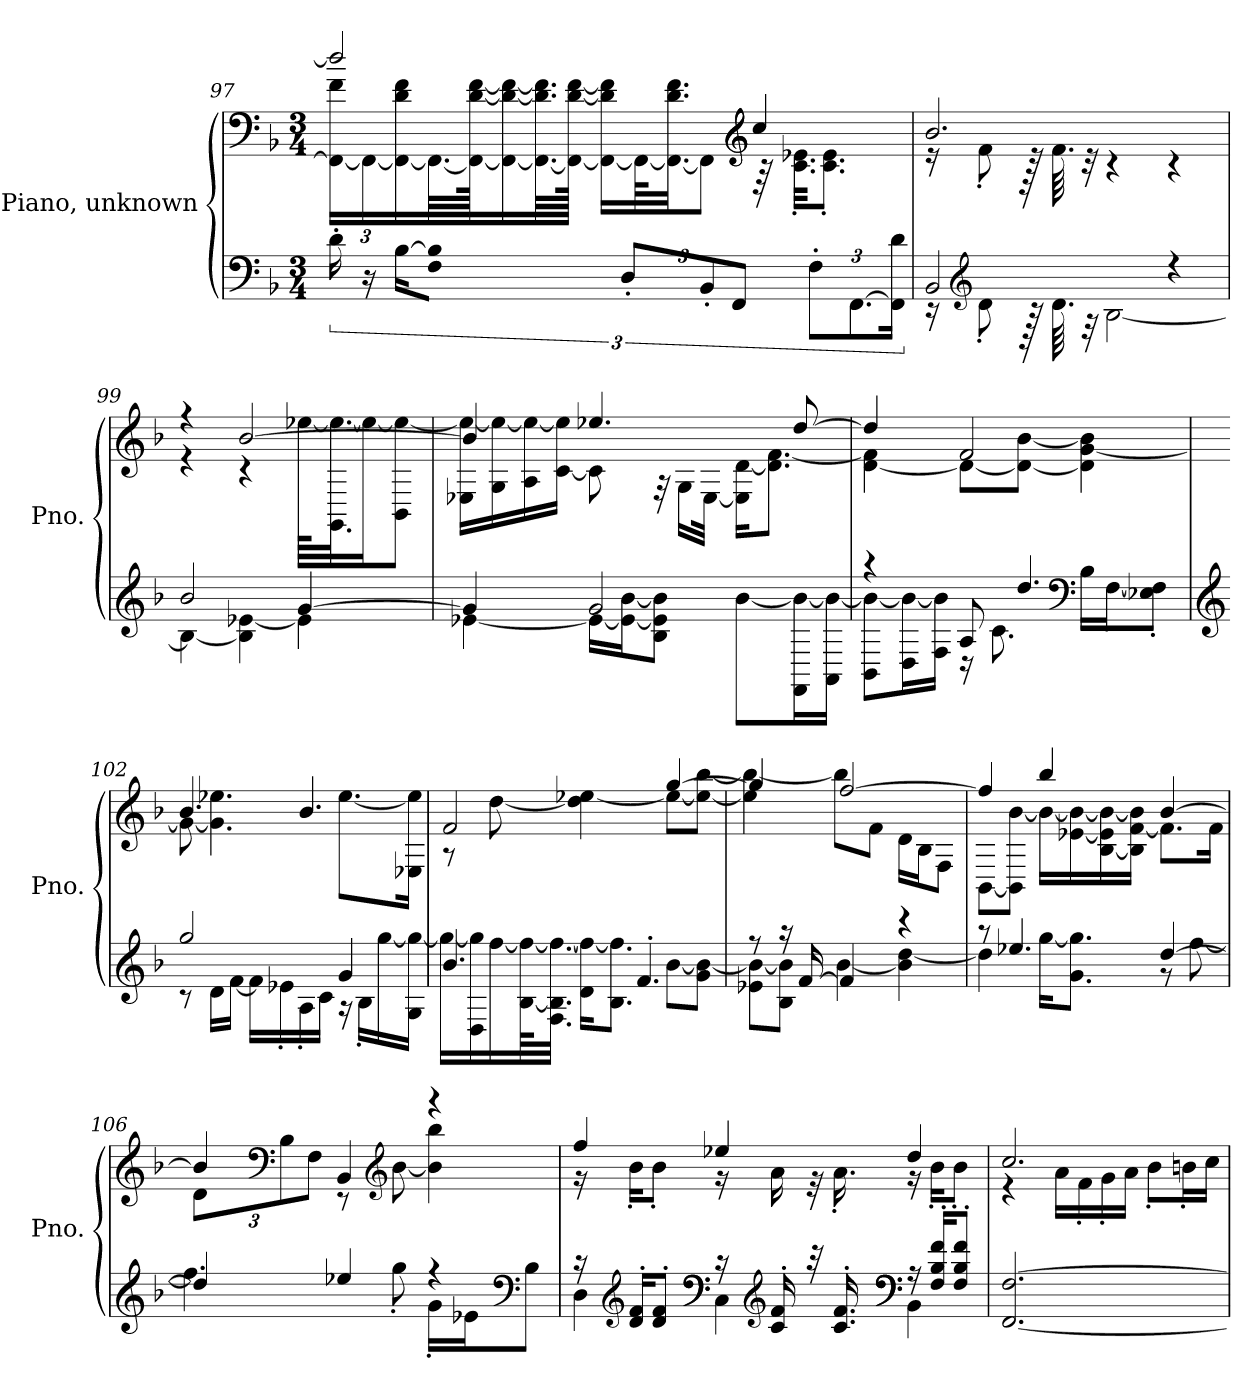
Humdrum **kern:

**kern	**kern
*part1	*part1
*staff2	*staff1
*I"Piano, unknown	*
*I'Pno.	*
*clefF4	*clefF4
*k[b-]	*k[b-]
*M3/4	*M3/4
=97	=97
*	*^
*	*	*Xbrackettup
24d'\	2dd/]	24FF\_ 24f\LL
24r	.	24FF\_
[24B-\KL	.	24FF\_ 24d\ 24f\
8F\ 8B-\]J	.	64.FF\LL_
.	.	128FF\_ [128d\ [128f\JJK
.	.	16FF\_ 16d\_ 16f\_
.	.	64.FF\_ 64.d\] 64.f\]LL
.	.	128FF\_ [128d\ [128f\JJJJk
*Xbrackettup	*	*
12D'/L	.	16FF\_ 16d\] 16f\]LL
.	.	64FF\KL_
.	.	32.FF\_ 32.d\ 32.f\JJ
12BB-'/	.	.
.	.	8FF\J]
12FF/J	.	.
*	*clefG2	*
12F'\L	4cc/	64r
.	.	32.c\' 32.e-X\'KKL
.	.	8.c\' 8.e-\'J
[12.FF\	.	.
24FF\] 24d\Jk	.	.
!!LO:LB:g=z	!!
=98	=98	=98
*^	*	*
2BB-/	16r	2.b-/	16r
*clefG2	*	*	*
.	8d'\	.	8f'\
.	128r	.	128r
.	64.d\	.	64.f\
.	32r	.	32r
.	[2B-\	.	4r
4r	.	.	4r
=99	=99	=99	=99
2b-/	4B-\_	4r	4r
.	4B-\] [4e-X\	[2b-/	4r
[4g/	4e-\]	.	[64ee-X\KLLL
.	.	.	32.GG\ 32.ee-\_J
.	.	.	16ee-\J_
.	.	.	8BB-\ 8ee-\_J
=100	=100	=100	=100
4g/]	[4e-X\	4b-/]	16E-X\ 16ee-\_LL
.	.	.	16G\ 16ee-\_
.	.	.	16A\ 16ee-\_
.	.	.	[16c\ 16ee-\]JJ
2g/	16e-\LL_	4.ee-X/	8c\]
.	16e-\_ [16b-\J	.	.
.	8B-\ 8e-\] 8b-\]J	.	32r
.	.	.	16G\LL
.	.	.	[32E-\JJk
.	[8b-\L	.	16E-\] [16d\KL
.	.	.	8.d\] [8.f\J
.	16FF\ 16b-\_L	[8dd/	.
.	16AA\ 16b-\_JJ	.	.
!!LO:LB:g=z	!!
=101	=101	=101	=101
4r	8BB-\ 8b-\_L	4dd/]	[4d\ 4f\]
.	16D\ 16b-\_L	.	.
.	16F\ 16b-\]JJ	.	.
8A/	16r	2f/	8d\L_
.	8.c\	.	.
4.dd/	.	.	8d\_ [8b-\J
*clefF4	*	*	*
.	16B-\LL	.	4d\] [4g\ 4b-\]
.	[16F'\J	.	.
.	8E-X\' 8F\]'J	.	.
=102	=102	=102	=102
*clefG2	*	*	*
2gg/	8r	4.b-/	8g\_
.	16d\LL	.	4.g\] 4.ee-X\
.	[16f\JJ	.	.
.	16f\LL]	.	.
.	16e-X'\	.	.
.	16A'\	4.b-/	.
.	16c\JJ	.	.
4g/	16r	.	[8.ee-\L
.	16B-'\LL	.	.
.	[16gg\	.	.
.	16G\ 16gg\_JJ	.	16E-X\ 16ee-\]Jk
!!LO:LB:g=z	!!
=103	=103	=103	=103
4.b-/	16gg\LL_	2f/	8r
.	16D\ 16gg\]	.	.
.	[16ff\	.	[8dd\
.	[64B-\ 64ff\_KL	.	.
.	32.F\ 32.B-\] 32.ff\_JJJ	.	.
.	16d\ 16ff\_KL	.	4dd\] [4ee-X\
.	8.B-\ 8.ff\]J	.	.
4.f'/	.	.	.
.	[8b-\L	[4gg/	8ee-\L_
.	8g\ 8b-\_J	.	8ee-\_ [8bb-\J
=104	=104	=104	=104
8r	8e-X\ 8b-\_L	4gg/]	4ee-\] 4bb-\_
16r	8B-\ 8b-\]J	.	.
[16f/	.	.	.
4f/]	[4b-\	[2ff/	8bb-\L]
.	.	.	8f\J
4r	4b-\] [4dd\	.	16d\LL
.	.	.	16B-\J
.	.	.	8F\J
=105	=105	=105	=105
8r	4dd\]	4ff/]	[8BB-\L
4.ee-X/	.	.	8BB-\] [8b-\J
.	[16gg\KL	4bb-/	16b-\LL_
.	8.g\ 8.gg\]J	.	[16e-X\ 16b-\_
.	.	.	[16B-\ 16e-\] 16b-\_
.	.	.	16B-\] [16f\ 16b-\]JJ
[4dd/	8r	[4b-/	8.f\L]
.	[8ff\	.	.
.	.	.	16f\Jk
!!LO:PB:g=z	!!
=106	=106	=106	=106
4dd/]	4.ff\]	4b-/]	12d\L
*	*	*clefF4	*
.	.	.	12B-\
.	.	.	12F\J
4ee-X/	.	4BB-/	8r
*	*	*clefG2	*
.	8gg'\	.	[8b-\
4r	16g'\LL	4r	4b-\] 4bb-\
.	16e-X\J	.	.
*clefF4	*	*	*
.	8B-\J	.	.
=107	=107	=107	=107
16r	4D\	4ff/	16r
*clefG2	*	*	*
16d/' 16f/'KL	.	.	16b-'\KL
8d/' 8f/'J	.	.	8b-'\J
*clefF4	*	*	*
16r	4C\	4ee-X/	16r
*clefG2	*	*	*
16c/' 16f/'	.	.	16a\
32r	.	.	32r
16.c/' 16.f/'	.	.	16.a'\
*clefF4	*	*	*
16r	4BB-\	4dd/	16r
16F/' 16B-/' 16f/'KL	.	.	16b-'\KL
8F/' 8B-/' 8f/'J	.	.	8b-'\J
*v	*v	*	*
=108	=108	=108
[2.FF/ [2.F/	2.cc/	4r
.	.	16a\LL
.	.	16f'\
.	.	16g'\
.	.	16a\JJ
.	.	8b-'\L
.	.	16bn'\L
.	.	16cc\JJ
*	*v	*v
=	=
*-	*-
